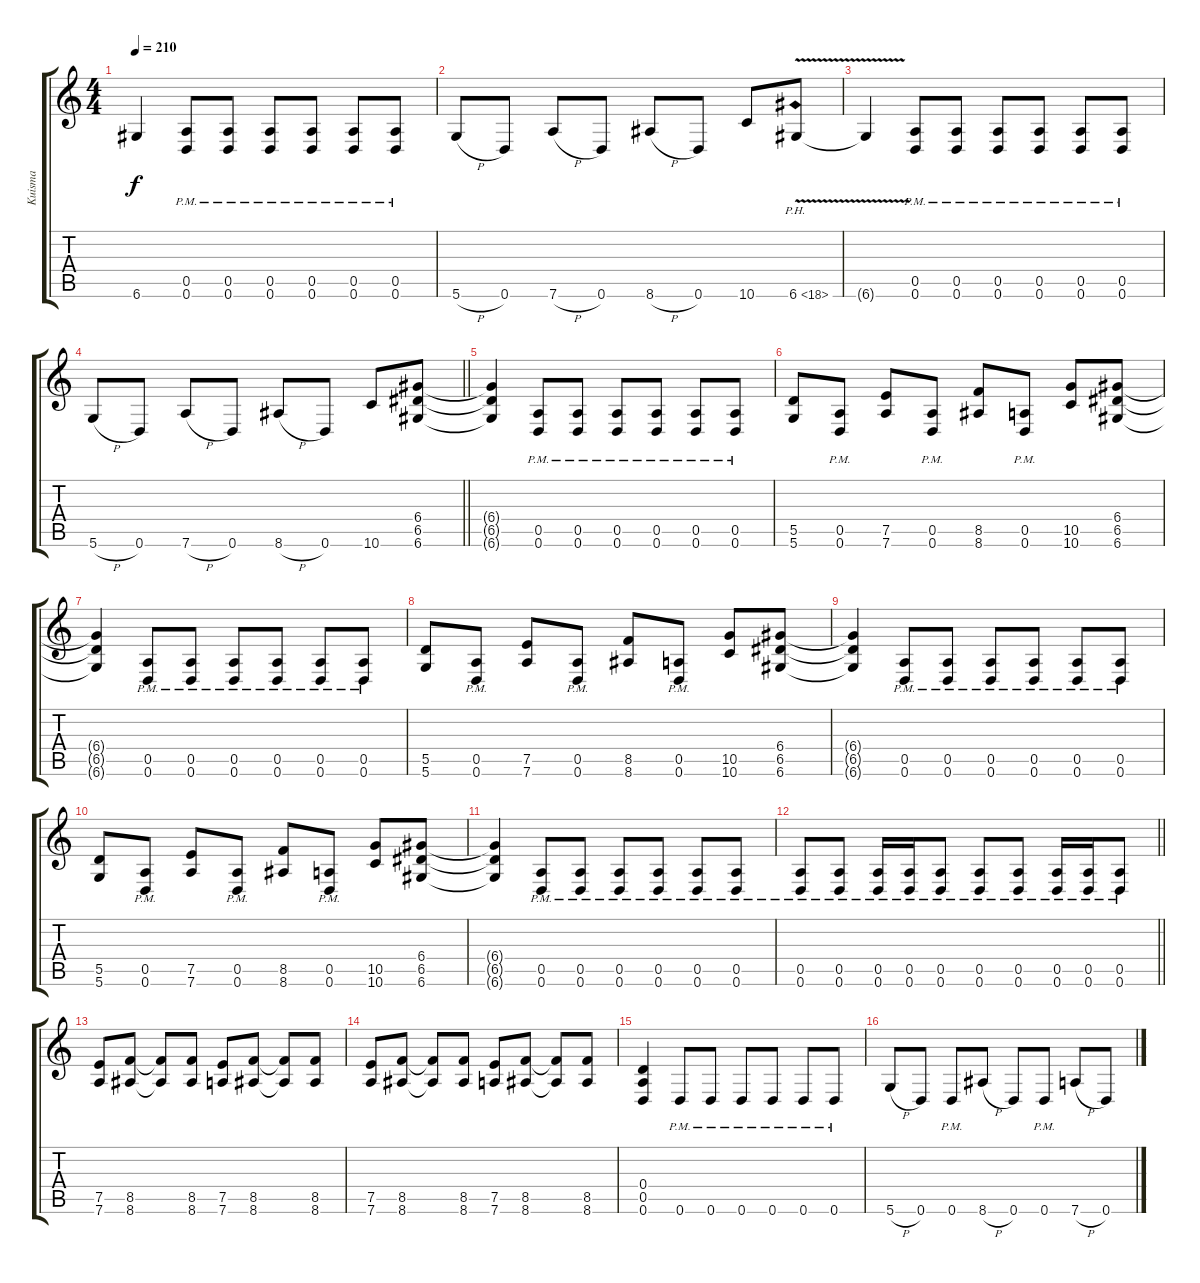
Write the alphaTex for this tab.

\track ("Kuisma" "Kuisma") {instrument distortionguitar}
\staff {score tabs}
\tuning (E4 B3 G3 D3 A2 D2) {hide}
\ts (4 4)
\tempo 210
\clef g2
\ks c
6.6{t}.4{dy f} (0.5{pm} 0.6{pm}).8 (0.5{pm} 0.6{pm}).8 (0.5{pm} 0.6{pm}).8 (0.5{pm} 0.6{pm}).8 (0.5{pm} 0.6{pm}).8 (0.5{pm} 0.6{pm}).8 |
5.6{h}.8 0.6.8 7.6{h}.8 0.6.8 8.6{h}.8 0.6.8 10.6.8 6.6{ph 12 v}.8 |
6.6{t}.4 (0.5{pm} 0.6{pm}).8 (0.5{pm} 0.6{pm}).8 (0.5{pm} 0.6{pm}).8 (0.5{pm} 0.6{pm}).8 (0.5{pm} 0.6{pm}).8 (0.5{pm} 0.6{pm}).8 |
\barLineRight lightlight
5.6{h}.8 0.6.8 7.6{h}.8 0.6.8 8.6{h}.8 0.6.8 10.6.8 (6.4 6.5 6.6).8 |
(6.4{t} 6.5{t} 6.6{t}).4 (0.5{pm} 0.6{pm}).8 (0.5{pm} 0.6{pm}).8 (0.5{pm} 0.6{pm}).8 (0.5{pm} 0.6{pm}).8 (0.5{pm} 0.6{pm}).8 (0.5{pm} 0.6{pm}).8 |
(5.5 5.6).8 (0.5{pm} 0.6{pm}).8 (7.5 7.6).8 (0.5{pm} 0.6{pm}).8 (8.5 8.6).8 (0.5{pm} 0.6{pm}).8 (10.5 10.6).8 (6.4 6.5 6.6).8 |
(6.4{t} 6.5{t} 6.6{t}).4 (0.5{pm} 0.6{pm}).8 (0.5{pm} 0.6{pm}).8 (0.5{pm} 0.6{pm}).8 (0.5{pm} 0.6{pm}).8 (0.5{pm} 0.6{pm}).8 (0.5{pm} 0.6{pm}).8 |
(5.5 5.6).8 (0.5{pm} 0.6{pm}).8 (7.5 7.6).8 (0.5{pm} 0.6{pm}).8 (8.5 8.6).8 (0.5{pm} 0.6{pm}).8 (10.5 10.6).8 (6.4 6.5 6.6).8 |
(6.4{t} 6.5{t} 6.6{t}).4 (0.5{pm} 0.6{pm}).8 (0.5{pm} 0.6{pm}).8 (0.5{pm} 0.6{pm}).8 (0.5{pm} 0.6{pm}).8 (0.5{pm} 0.6{pm}).8 (0.5{pm} 0.6{pm}).8 |
(5.5 5.6).8 (0.5{pm} 0.6{pm}).8 (7.5 7.6).8 (0.5{pm} 0.6{pm}).8 (8.5 8.6).8 (0.5{pm} 0.6{pm}).8 (10.5 10.6).8 (6.4 6.5 6.6).8 |
(6.4{t} 6.5{t} 6.6{t}).4 (0.5{pm} 0.6{pm}).8 (0.5{pm} 0.6{pm}).8 (0.5{pm} 0.6{pm}).8 (0.5{pm} 0.6{pm}).8 (0.5{pm} 0.6{pm}).8 (0.5{pm} 0.6{pm}).8 |
\barLineRight lightlight
(0.5{pm} 0.6{pm}).8 (0.5{pm} 0.6{pm}).8 (0.5{pm} 0.6{pm}).16 (0.5{pm} 0.6{pm}).16 (0.5{pm} 0.6{pm}).8 (0.5{pm} 0.6{pm}).8 (0.5{pm} 0.6{pm}).8 (0.5{pm} 0.6{pm}).16 (0.5{pm} 0.6{pm}).16 (0.5{pm} 0.6{pm}).8 |
(7.5 7.6).8 (8.5 8.6).8 (8.5{t} 8.6{t}).8 (8.5 8.6).8 (7.5 7.6).8 (8.5 8.6).8 (8.5{t} 8.6{t}).8 (8.5 8.6).8 |
(7.5 7.6).8 (8.5 8.6).8 (8.5{t} 8.6{t}).8 (8.5 8.6).8 (7.5 7.6).8 (8.5 8.6).8 (8.5{t} 8.6{t}).8 (8.5 8.6).8 |
(0.4 0.5 0.6).4 0.6{pm}.8 0.6{pm}.8 0.6{pm}.8 0.6{pm}.8 0.6{pm}.8 0.6{pm}.8 |
5.6{h}.8 0.6.8 0.6{pm}.8 8.6{h}.8 0.6.8 0.6{pm}.8 7.6{h}.8 0.6.8
